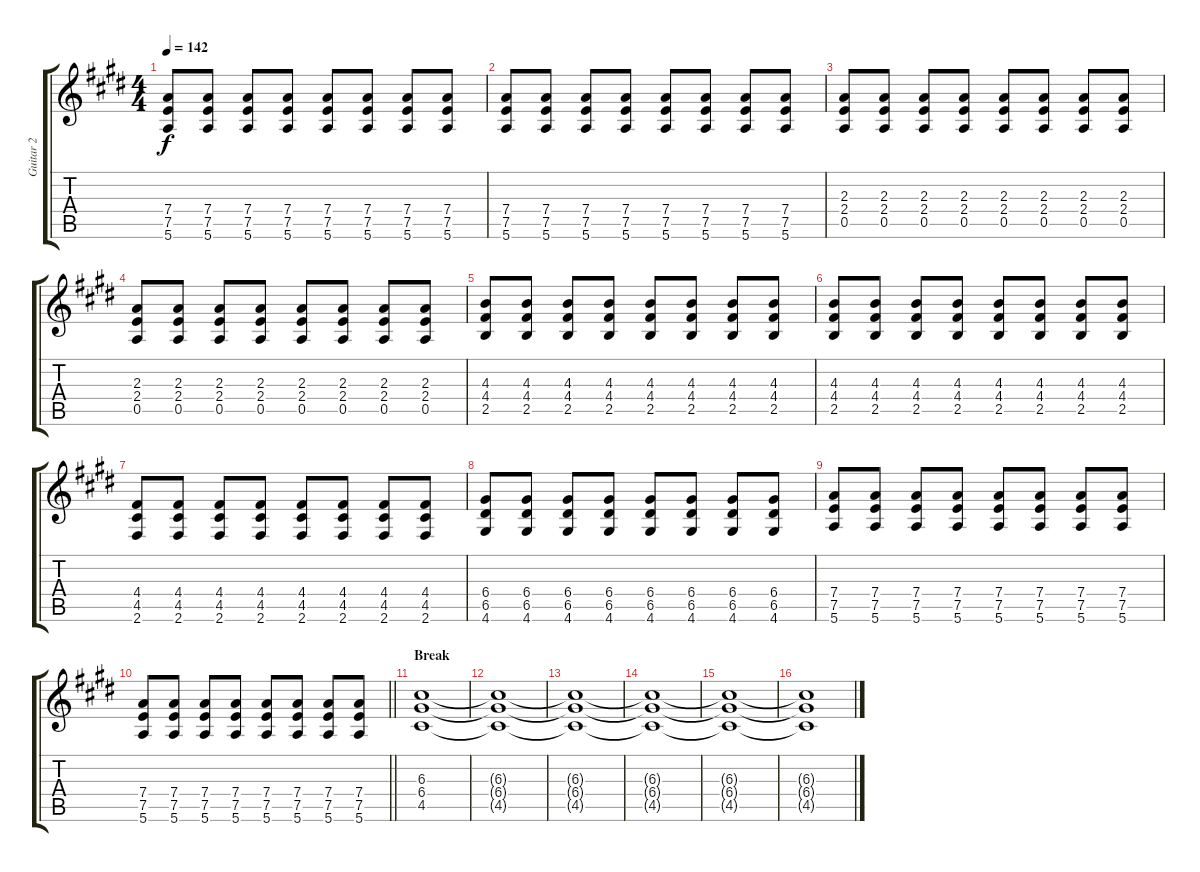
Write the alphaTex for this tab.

\track ("Guitar 2" "Guitar 2") {instrument distortionguitar}
\staff {score tabs}
\tuning (E4 B3 G3 D3 A2 E2) {hide}
\ts (4 4)
\tempo 142
\clef g2
\ks e
(7.4 7.5 5.6).8{dy f} (7.4 7.5 5.6).8 (7.4 7.5 5.6).8 (7.4 7.5 5.6).8 (7.4 7.5 5.6).8 (7.4 7.5 5.6).8 (7.4 7.5 5.6).8 (7.4 7.5 5.6).8 |
(7.4 7.5 5.6).8 (7.4 7.5 5.6).8 (7.4 7.5 5.6).8 (7.4 7.5 5.6).8 (7.4 7.5 5.6).8 (7.4 7.5 5.6).8 (7.4 7.5 5.6).8 (7.4 7.5 5.6).8 |
(2.3 2.4 0.5).8 (2.3 2.4 0.5).8 (2.3 2.4 0.5).8 (2.3 2.4 0.5).8 (2.3 2.4 0.5).8 (2.3 2.4 0.5).8 (2.3 2.4 0.5).8 (2.3 2.4 0.5).8 |
(2.3 2.4 0.5).8 (2.3 2.4 0.5).8 (2.3 2.4 0.5).8 (2.3 2.4 0.5).8 (2.3 2.4 0.5).8 (2.3 2.4 0.5).8 (2.3 2.4 0.5).8 (2.3 2.4 0.5).8 |
(4.3 4.4 2.5).8 (4.3 4.4 2.5).8 (4.3 4.4 2.5).8 (4.3 4.4 2.5).8 (4.3 4.4 2.5).8 (4.3 4.4 2.5).8 (4.3 4.4 2.5).8 (4.3 4.4 2.5).8 |
(4.3 4.4 2.5).8 (4.3 4.4 2.5).8 (4.3 4.4 2.5).8 (4.3 4.4 2.5).8 (4.3 4.4 2.5).8 (4.3 4.4 2.5).8 (4.3 4.4 2.5).8 (4.3 4.4 2.5).8 |
(4.4 4.5 2.6).8 (4.4 4.5 2.6).8 (4.4 4.5 2.6).8 (4.4 4.5 2.6).8 (4.4 4.5 2.6).8 (4.4 4.5 2.6).8 (4.4 4.5 2.6).8 (4.4 4.5 2.6).8 |
(6.4 6.5 4.6).8 (6.4 6.5 4.6).8 (6.4 6.5 4.6).8 (6.4 6.5 4.6).8 (6.4 6.5 4.6).8 (6.4 6.5 4.6).8 (6.4 6.5 4.6).8 (6.4 6.5 4.6).8 |
(7.4 7.5 5.6).8 (7.4 7.5 5.6).8 (7.4 7.5 5.6).8 (7.4 7.5 5.6).8 (7.4 7.5 5.6).8 (7.4 7.5 5.6).8 (7.4 7.5 5.6).8 (7.4 7.5 5.6).8 |
\barLineRight lightlight
(7.4 7.5 5.6).8 (7.4 7.5 5.6).8 (7.4 7.5 5.6).8 (7.4 7.5 5.6).8 (7.4 7.5 5.6).8 (7.4 7.5 5.6).8 (7.4 7.5 5.6).8 (7.4 7.5 5.6).8 |
\section ("" "Break")
(6.3 6.4 4.5).1 |
(6.3{t} 6.4{t} 4.5{t}).1 |
(6.3{t} 6.4{t} 4.5{t}).1 |
(6.3{t} 6.4{t} 4.5{t}).1 |
(6.3{t} 6.4{t} 4.5{t}).1 |
(6.3{t} 6.4{t} 4.5{t}).1
